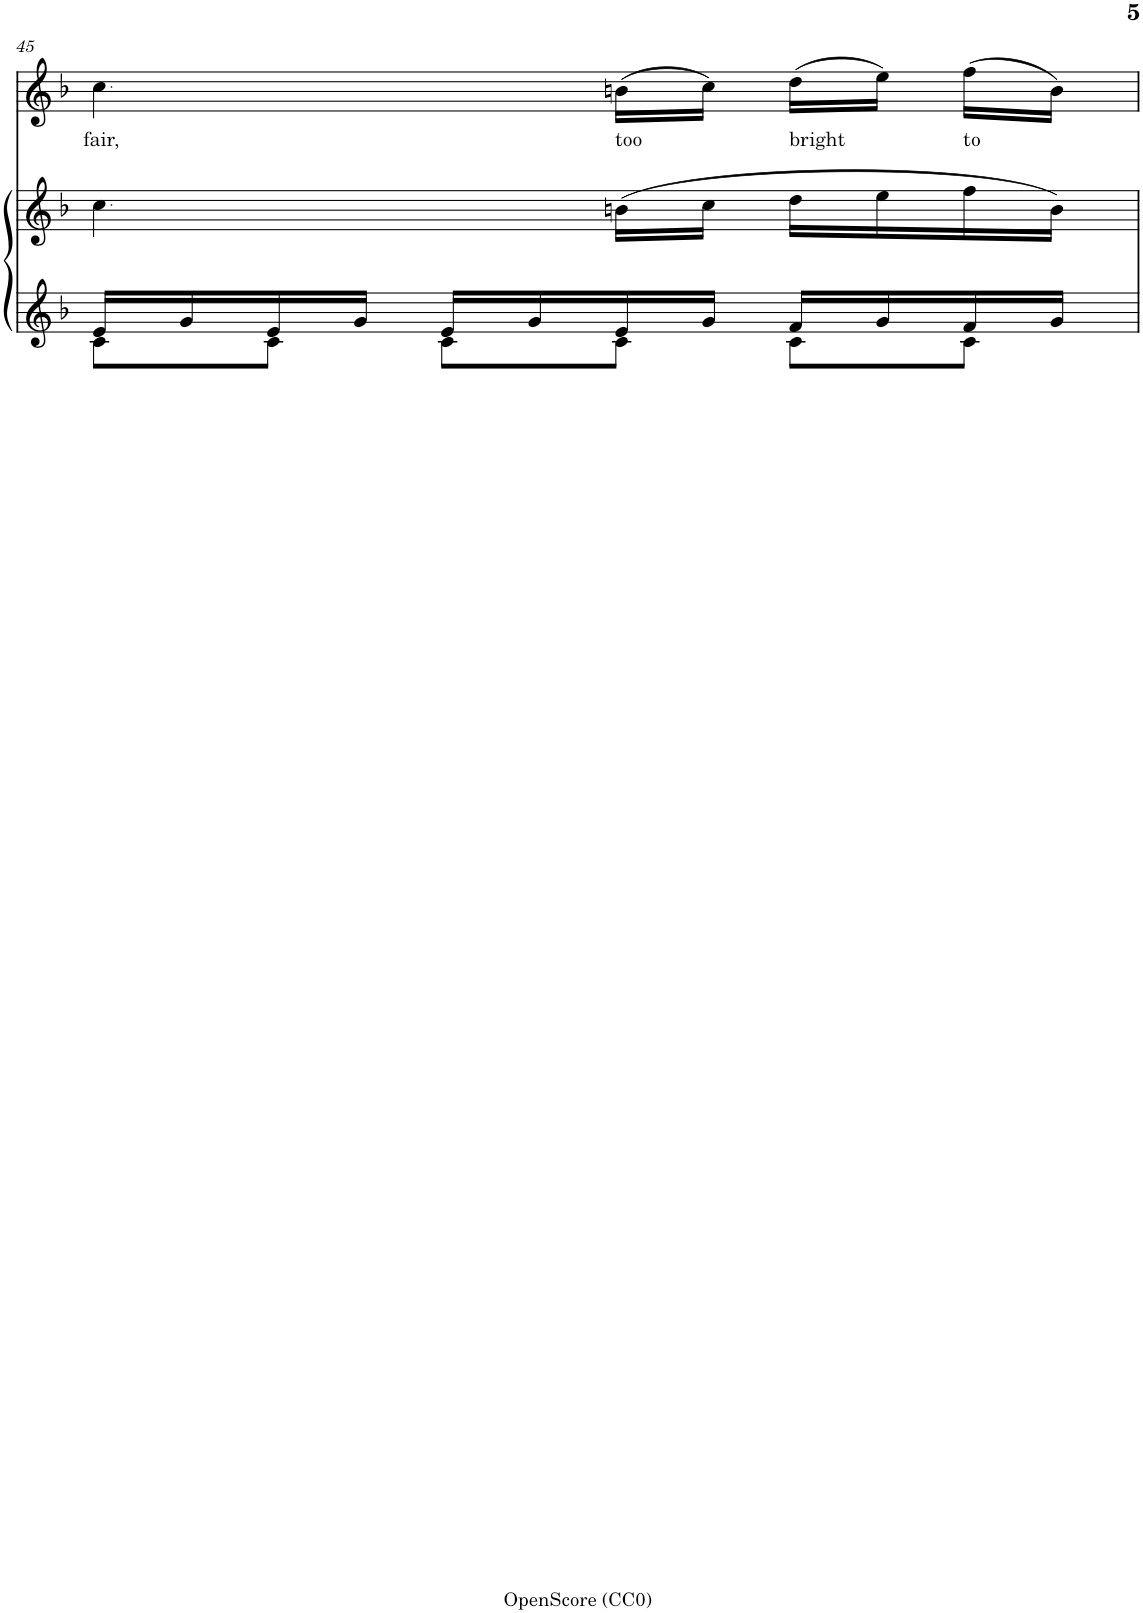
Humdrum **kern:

**kern	**kern	**kern	**text
*part2	*part2	*part1	*part1
*staff3	*staff2	*staff1	*staff1
*I"Piano	*	*I"Voice	*
*I'Pno	*	*	*
!!LO:PB:g=z
*clefG2	*clefG2	*clefG2	*
*k[b-]	*k[b-]	*k[b-]	*
*M3/4	*M3/4	*M3/4	*
=45	=45	=45	=45
*^	*	*	*
!	!	!	!	!LO:LY:b
16e/LL	8c\L	4.cc\	4.cc\	fair,
16g/	.	.	.	.
16e/	8c\J	.	.	.
16g/JJ	.	.	.	.
16e/LL	8c\L	.	.	.
16g/	.	.	.	.
!	!	!	!	!LO:LY:b
16e/	8c\J	(16bn\LL	(16bn\LL	too
16g/JJ	.	16cc\JJ	16cc\JJ)	.
!	!	!	!	!LO:LY:b
16f/LL	8c\L	16dd\LL	(16dd\LL	bright
16g/	.	16ee\	16ee\JJ)	.
!	!	!	!	!LO:LY:b
16f/	8c\J	16ff\	(16ff\LL	to
16g/JJ	.	16b\JJ)	16b\JJ)	.
*v	*v	*	*	*
=	=	=	=
*-	*-	*-	*-
